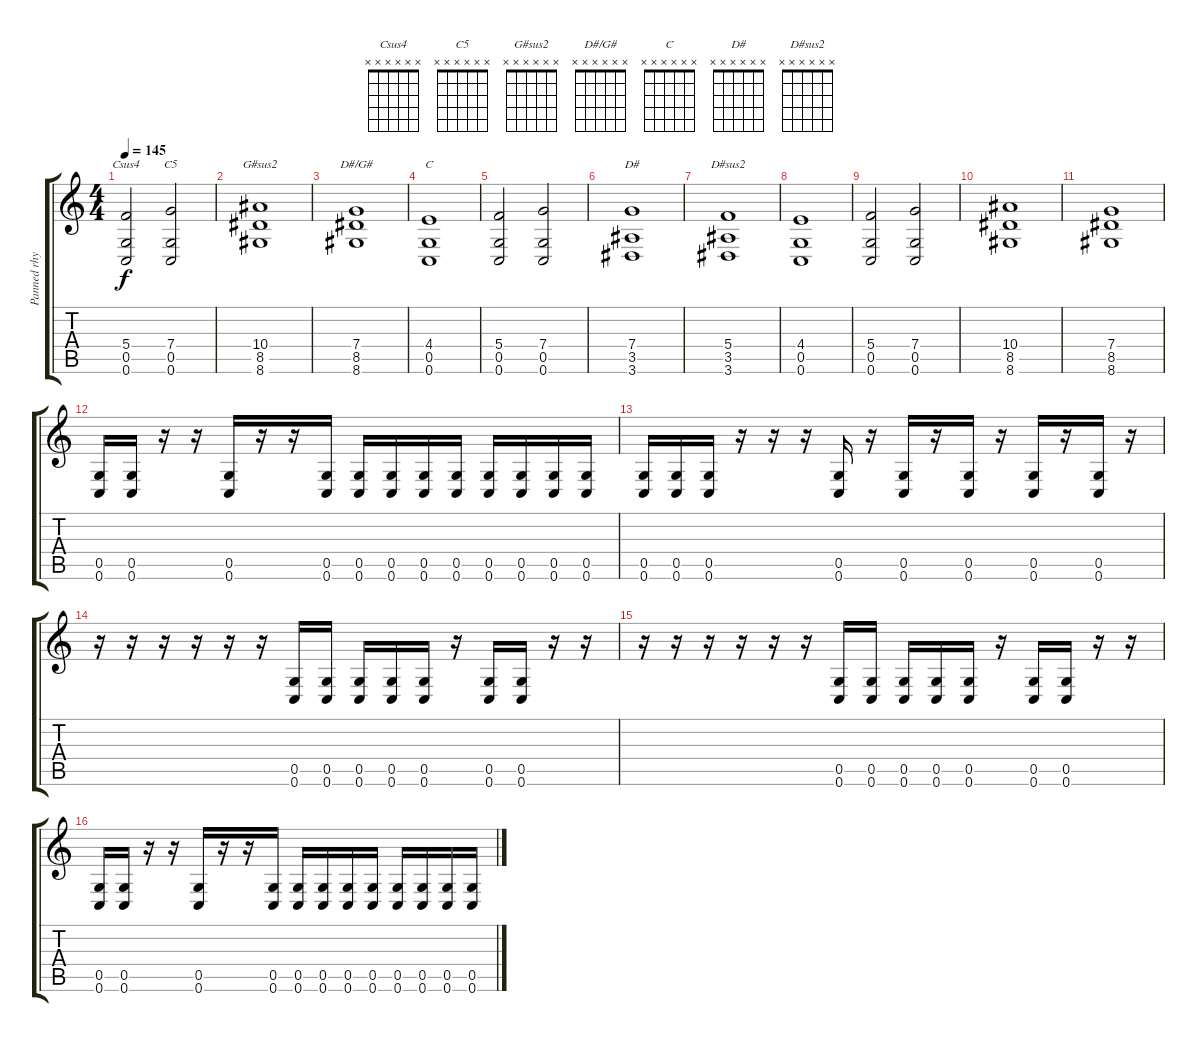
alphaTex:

\track ("Panned rhythm guitar 1" "Panned rhy") {instrument distortionguitar}
\staff {score tabs}
\tuning (D4 A3 F3 C3 G2 C2) {hide}
\chord ("Csus4" x x x x x x)
\chord ("C5" x x x x x x)
\chord ("G#sus2" x x x x x x)
\chord ("D#/G#" x x x x x x)
\chord ("C" x x x x x x)
\chord ("D#" x x x x x x)
\chord ("D#sus2" x x x x x x)
\ts (4 4)
\tempo 145
\clef g2
\ks c
(5.4 0.5 0.6).2{ch "Csus4" dy f} (7.4 0.5 0.6).2{ch "C5"} |
(10.4 8.5 8.6).1{ch "G#sus2"} |
(7.4 8.5 8.6).1{ch "D#/G#"} |
(4.4 0.5 0.6).1{ch "C"} |
(5.4 0.5 0.6).2 (7.4 0.5 0.6).2 |
(7.4 3.5 3.6).1{ch "D#"} |
(5.4 3.5 3.6).1{ch "D#sus2"} |
(4.4 0.5 0.6).1 |
(5.4 0.5 0.6).2 (7.4 0.5 0.6).2 |
(10.4 8.5 8.6).1 |
(7.4 8.5 8.6).1 |
(0.5 0.6).16 (0.5 0.6).16 r.16 r.16 (0.5 0.6).16 r.16 r.16 (0.5 0.6).16 (0.5 0.6).16 (0.5 0.6).16 (0.5 0.6).16 (0.5 0.6).16 (0.5 0.6).16 (0.5 0.6).16 (0.5 0.6).16 (0.5 0.6).16 |
(0.5 0.6).16 (0.5 0.6).16 (0.5 0.6).16 r.16 r.16 r.16 (0.5 0.6).16 r.16 (0.5 0.6).16 r.16 (0.5 0.6).16 r.16 (0.5 0.6).16 r.16 (0.5 0.6).16 r.16 |
r.16 r.16 r.16 r.16 r.16 r.16 (0.5 0.6).16 (0.5 0.6).16 (0.5 0.6).16 (0.5 0.6).16 (0.5 0.6).16 r.16 (0.5 0.6).16 (0.5 0.6).16 r.16 r.16 |
r.16 r.16 r.16 r.16 r.16 r.16 (0.5 0.6).16 (0.5 0.6).16 (0.5 0.6).16 (0.5 0.6).16 (0.5 0.6).16 r.16 (0.5 0.6).16 (0.5 0.6).16 r.16 r.16 |
(0.5 0.6).16 (0.5 0.6).16 r.16 r.16 (0.5 0.6).16 r.16 r.16 (0.5 0.6).16 (0.5 0.6).16 (0.5 0.6).16 (0.5 0.6).16 (0.5 0.6).16 (0.5 0.6).16 (0.5 0.6).16 (0.5 0.6).16 (0.5 0.6).16
